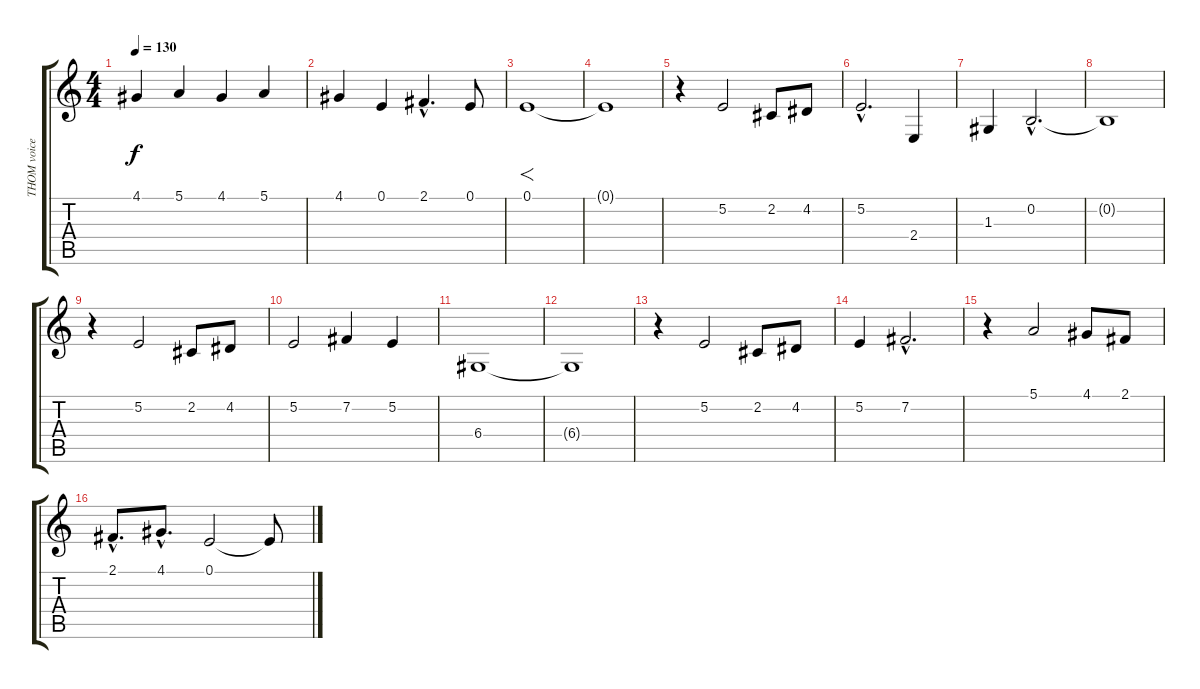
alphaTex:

\track ("THOM voice" "THOM voice") {instrument lead6voice}
\staff {score tabs}
\tuning (E4 B3 G3 D3 A2 E2) {hide}
\ts (4 4)
\tempo 130
\clef g2
\ks c
4.1.4{dy f} 5.1.4 4.1.4 5.1.4 |
4.1.4 0.1.4 2.1{hac}.4{d} 0.1.8 |
0.1.1{f} |
0.1{t}.1 |
r.4 5.2.2 2.2.8 4.2.8 |
5.2{hac}.2{d} 2.4.4 |
1.3.4 0.2{hac}.2{d} |
0.2{t}.1 |
r.4 5.2.2 2.2.8 4.2.8 |
5.2.2 7.2.4 5.2.4 |
6.4.1 |
6.4{t}.1 |
r.4 5.2.2 2.2.8 4.2.8 |
5.2.4 7.2{hac}.2{d} |
r.4 5.1.2 4.1.8 2.1.8 |
2.1{hac}.8{d} 4.1{hac}.8{d} 0.1.2 0.1{t}.8
